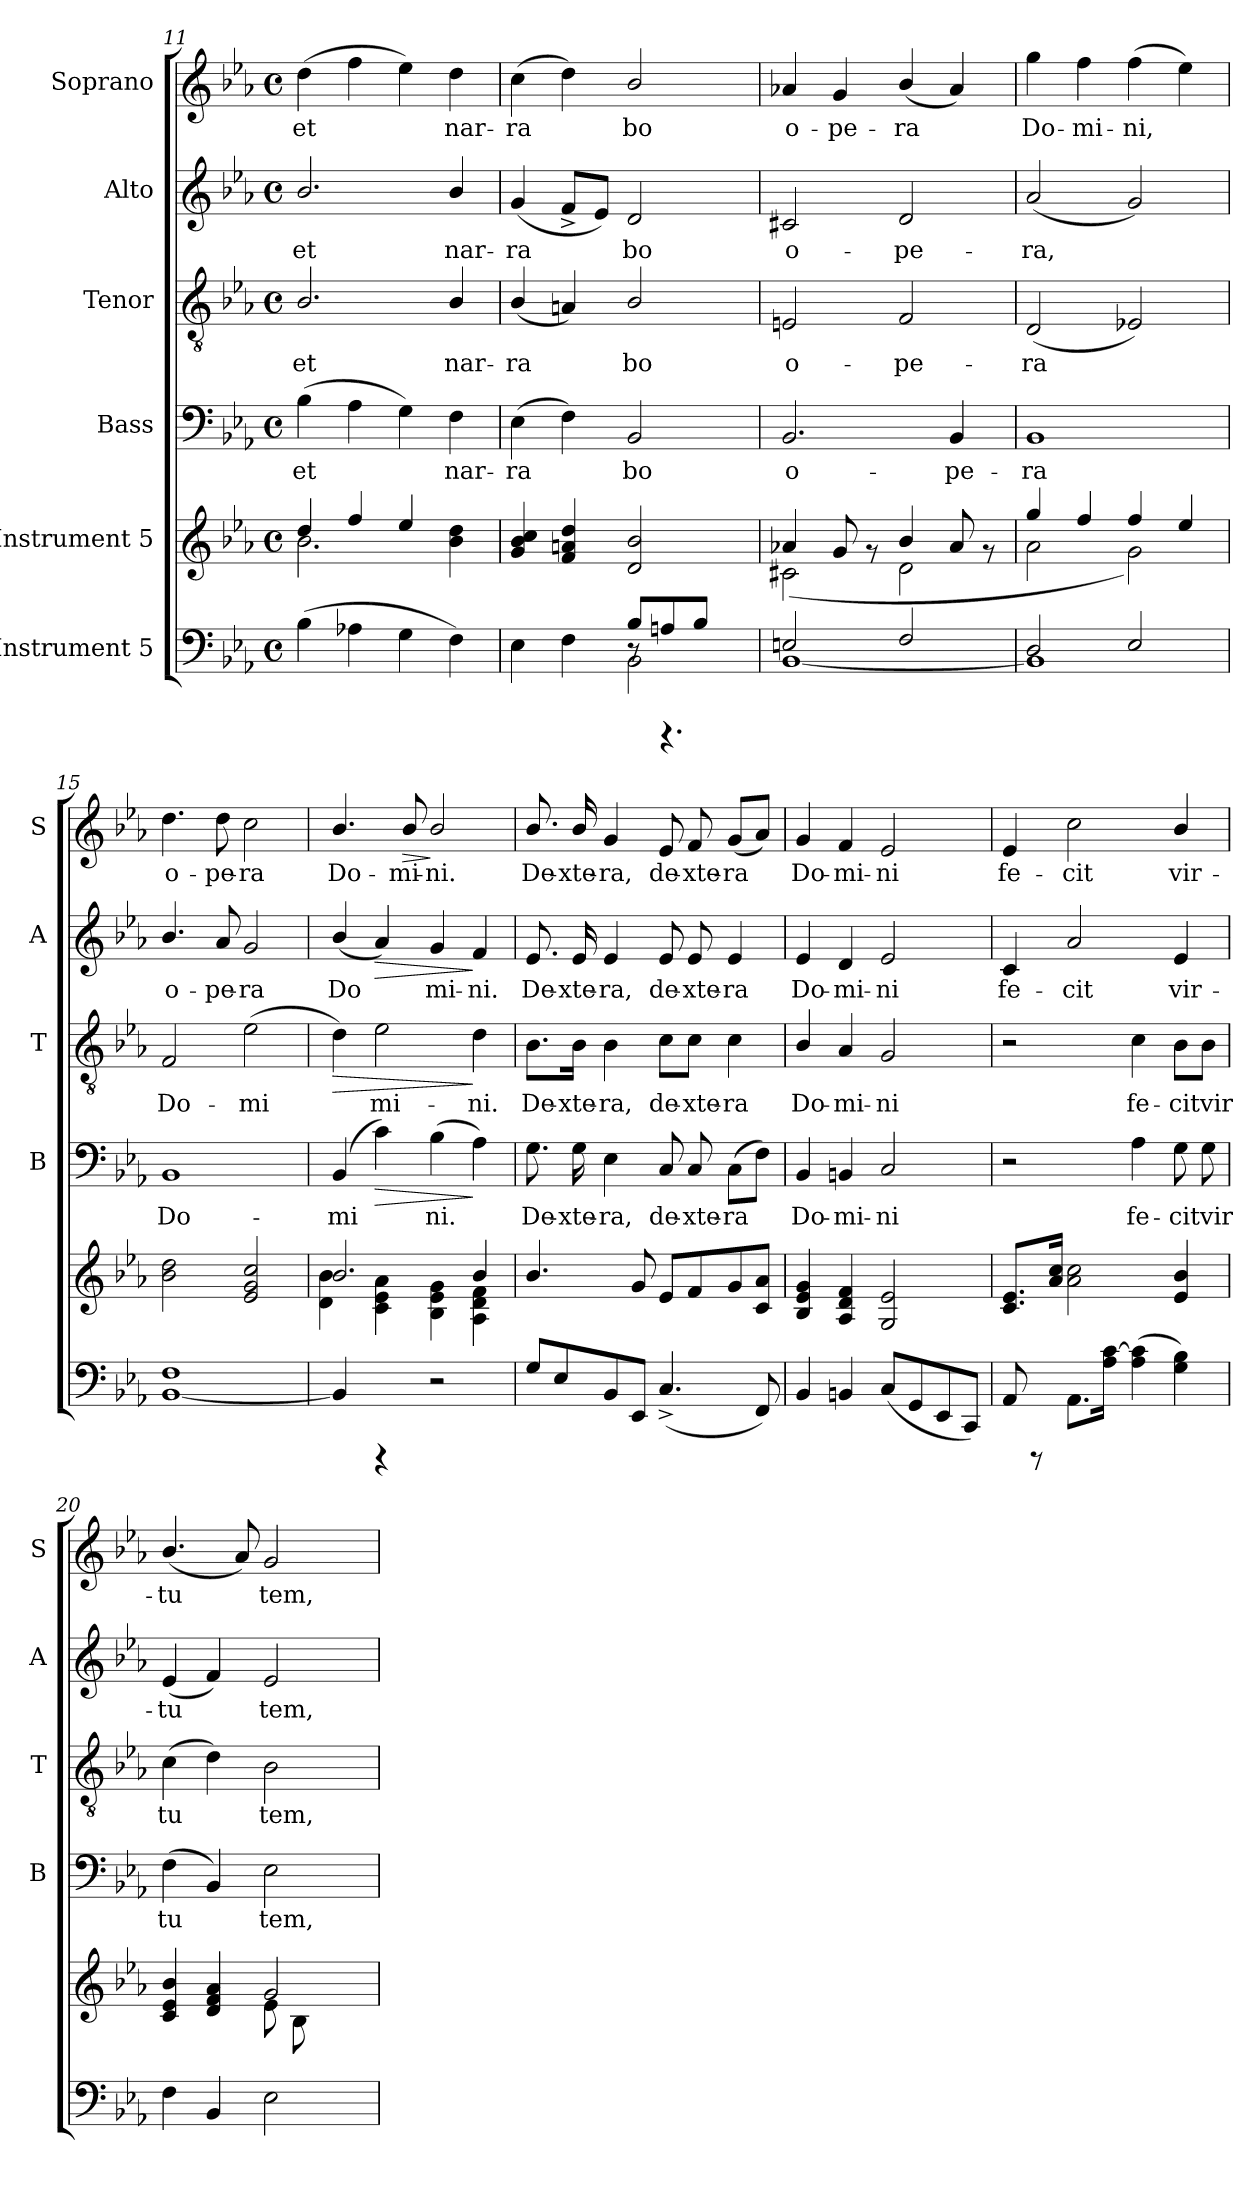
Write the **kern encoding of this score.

**kern	**kern	**kern	**text	**dynam	**kern	**text	**dynam	**kern	**text	**dynam	**kern	**text	**dynam
*part6	*part5	*part4	*part4	*part4	*part3	*part3	*part3	*part2	*part2	*part2	*part1	*part1	*part1
*staff6	*staff5	*staff4	*staff4	*staff4	*staff3	*staff3	*staff3	*staff2	*staff2	*staff2	*staff1	*staff1	*staff1
*I"Instrument 5	*I"Instrument 5	*I"Bass	*	*	*I"Tenor	*	*	*I"Alto	*	*	*I"Soprano	*	*
*	*	*I'B	*	*	*I'T	*	*	*I'A	*	*	*I'S	*	*
*clefF4	*clefG2	*clefF4	*	*	*clefGv2	*	*	*clefG2	*	*	*clefG2	*	*
*k[b-e-a-]	*k[b-e-a-]	*k[b-e-a-]	*	*	*k[b-e-a-]	*	*	*k[b-e-a-]	*	*	*k[b-e-a-]	*	*
*E-:	*E-:	*E-:	*	*	*E-:	*	*	*E-:	*	*	*E-:	*	*
*M4/4	*M4/4	*M4/4	*	*	*M4/4	*	*	*M4/4	*	*	*M4/4	*	*
*met(c)	*met(c)	*met(c)	*	*	*met(c)	*	*	*met(c)	*	*	*met(c)	*	*
=11	=11	=11	=11	=11	=11	=11	=11	=11	=11	=11	=11	=11	=11
*	*^	*	*	*	*	*	*	*	*	*	*	*	*
!	!	!	!	!LO:LY:b	!	!	!LO:LY:b	!	!	!LO:LY:b	!	!	!LO:LY:b	!
(>4B-\	4dd/	2.b-\	(>4B-\	et	.	2.B-/	et	.	2.b-/	et	.	(>4dd\	et	.
!	!	!	!	!LO:LY:b	!	!	!	!	!	!	!	!	!LO:LY:b	!
4A-X\	4ff/	.	4A-\	.	.	.	.	.	.	.	.	4ff\	.	.
!	!	!	!	!LO:LY:b	!	!	!	!	!	!	!	!	!LO:LY:b	!
4G\	4ee-/	.	4G\)	.	.	.	.	.	.	.	.	4ee-\)	.	.
!	!	!	!	!LO:LY:b	!	!	!LO:LY:b	!	!	!LO:LY:b	!	!	!LO:LY:b	!
4F\)	4ryy	4dd\ 4b-\	4F\	nar-	.	4B-/	nar-	.	4b-/	nar-	.	4dd\	nar-	.
!!LO:PB:g=z
=12	=12	=12	=12	=12	=12	=12	=12	=12	=12	=12	=12	=12	=12	=12
*^	*	*	*	*	*	*	*	*	*	*	*	*	*	*
*	*^	*	*	*	*	*	*	*	*	*	*	*	*	*	*
!	!	!	!	!	!	!LO:LY:b	!	!	!LO:LY:b	!	!	!LO:LY:b	!	!	!LO:LY:b	!
*	*	*	*v	*v	*	*	*	*	*	*	*	*	*	*	*	*
2ryy	4E-\	2ryy	4b-/ 4g/ 4cc/	(>4E-\	-ra	.	(<4B-/	-ra	.	(<4g/	-ra	.	(>4cc\	-ra	.
!	!	!	!	!	!LO:LY:b	!	!	!LO:LY:b	!	!	!LO:LY:b	!	!	!LO:LY:b	!
.	4F\	.	4an/ 4f/ 4dd/	4F\)	.	.	4An/)	.	.	8f^>/L	.	.	4dd\)	.	.
!	!	!	!	!	!	!	!	!	!	!	!LO:LY:b	!	!	!	!
.	.	.	.	.	.	.	.	.	.	8e-/J)	.	.	.	.	.
!	!	!	!	!	!LO:LY:b	!	!	!LO:LY:b	!	!	!LO:LY:b	!	!	!LO:LY:b	!
8B-/L	8r	2BB-\	2b-/ 2d/	2BB-/	bo	.	2B-/	bo	.	2d/	bo	.	2b-/	bo	.
8An/	4.rCCC	.	.	.	.	.	.	.	.	.	.	.	.	.	.
8B-/J	.	.	.	.	.	.	.	.	.	.	.	.	.	.	.
8ryy	.	.	.	.	.	.	.	.	.	.	.	.	.	.	.
*	*v	*v	*	*	*	*	*	*	*	*	*	*	*	*	*
=13	=13	=13	=13	=13	=13	=13	=13	=13	=13	=13	=13	=13	=13	=13
*	*	*^	*	*	*	*	*	*	*	*	*	*	*	*
!	!	!	!	!	!LO:LY:b	!	!	!LO:LY:b	!	!	!LO:LY:b	!	!	!LO:LY:b	!
2En/	[<1BB-	4a-X/	(<2c#X\	2.BB-/	o-	.	2En/	o-	.	2c#X/	o-	.	4a-X/	o-	.
!	!	!	!	!	!	!	!	!	!	!	!	!	!	!LO:LY:b	!
.	.	8g/	.	.	.	.	.	.	.	.	.	.	4g/	-pe-	.
.	.	8rf	.	.	.	.	.	.	.	.	.	.	.	.	.
!	!	!	!	!	!	!	!	!LO:LY:b	!	!	!LO:LY:b	!	!	!LO:LY:b	!
2F/	.	4b-/	2d\	.	.	.	2F/	-pe-	.	2d/	-pe-	.	(<4b-/	-ra	.
!	!	!	!	!	!LO:LY:b	!	!	!	!	!	!	!	!	!LO:LY:b	!
.	.	8a-/	.	4BB-/	-pe-	.	.	.	.	.	.	.	4a-/)	.	.
.	.	8rf	.	.	.	.	.	.	.	.	.	.	.	.	.
=14	=14	=14	=14	=14	=14	=14	=14	=14	=14	=14	=14	=14	=14	=14	=14
!	!	!	!	!	!LO:LY:b	!	!	!LO:LY:b	!	!	!LO:LY:b	!	!	!LO:LY:b	!
2D/	1BB-]	4gg/	2a-\	1BB-	-ra	.	(<2D/	-ra	.	(<2a-/	-ra,	.	4gg\	Do-	.
!	!	!	!	!	!	!	!	!	!	!	!	!	!	!LO:LY:b	!
.	.	4ff/	.	.	.	.	.	.	.	.	.	.	4ff\	-mi-	.
!	!	!	!	!	!	!	!	!LO:LY:b	!	!	!LO:LY:b	!	!	!LO:LY:b	!
2E-/	.	4ff/	2g\)	.	.	.	2E-X/)	.	.	2g/)	.	.	(>4ff\	-ni,	.
!	!	!	!	!	!	!	!	!	!	!	!	!	!	!LO:LY:b	!
.	.	4ee-/	.	.	.	.	.	.	.	.	.	.	4ee-\)	.	.
*v	*v	*	*	*	*	*	*	*	*	*	*	*	*	*	*
*	*v	*v	*	*	*	*	*	*	*	*	*	*	*	*
=15	=15	=15	=15	=15	=15	=15	=15	=15	=15	=15	=15	=15	=15
!	!	!	!LO:LY:b	!	!	!LO:LY:b	!	!	!LO:LY:b	!	!	!LO:LY:b	!
[<1BB- 1F	2b-\ 2dd\	1BB-	Do-	.	2F/	Do-	.	4.b-/	o-	.	4.dd\	o-	.
!	!	!	!	!	!	!	!	!	!LO:LY:b	!	!	!LO:LY:b	!
.	.	.	.	.	.	.	.	8a-/	-pe-	.	8dd\	-pe-	.
!	!	!	!	!	!	!LO:LY:b	!	!	!LO:LY:b	!	!	!LO:LY:b	!
.	2g/ 2e-/ 2cc/	.	.	.	(>2e-\	-mi	.	2g/	-ra	.	2cc\	-ra	.
=16	=16	=16	=16	=16	=16	=16	=16	=16	=16	=16	=16	=16	=16
*	*^	*	*	*	*	*	*	*	*	*	*	*	*
!	!	!	!	!LO:LY:b	!	!	!LO:LY:b	!LO:HP:b	!	!LO:LY:b	!	!	!LO:LY:b	!
4BB-/]	2.b-/	4b-\ 4d\	(<4BB-/	-mi	.	4d\)	.	>	(<4b-/	Do	.	4.b-/	Do-	.
!	!	!	!	!LO:LY:b	!LO:HP:b	!	!LO:LY:b	!	!	!LO:LY:b	!LO:HP:b	!	!	!
4rCCC	.	4e-\ 4c\ 4a-\	4c\)	.	>	2e-\	mi-	.	4a-/)	.	>	.	.	.
!	!	!	!	!	!	!	!	!	!	!	!	!	!LO:LY:b	!LO:HP:b
.	.	.	.	.	.	.	.	.	.	.	.	8b-/	-mi-	>
!	!	!	!	!LO:LY:b	!	!	!	!	!	!LO:LY:b	!	!	!LO:LY:b	!
2r	.	4e-\ 4B-\ 4g\	(>4B-\	ni.	.	.	.	.	4g/	mi-	.	2b-/	-ni.	]
!	!	!	!	!LO:LY:b	!	!	!LO:LY:b	!	!	!LO:LY:b	!	!	!	!
.	4b-/	4f\ 4A-\ 4d\	4A-\)	.	]	4d\	-ni.	]	4f/	-ni.	]	.	.	.
=17	=17	=17	=17	=17	=17	=17	=17	=17	=17	=17	=17	=17	=17	=17
!	!	!	!	!LO:LY:b	!	!	!LO:LY:b	!	!	!LO:LY:b	!	!	!LO:LY:b	!
*	*v	*v	*	*	*	*	*	*	*	*	*	*	*	*
8G/L	4.b-/	8.G\	De-	.	8.B-\L	De-	.	8.e-/	De-	.	8.b-/	De-	.
8E-/	.	.	.	.	.	.	.	.	.	.	.	.	.
!	!	!	!LO:LY:b	!	!	!LO:LY:b	!	!	!LO:LY:b	!	!	!LO:LY:b	!
.	.	16G\	-xte-	.	16B-\Jk	-xte-	.	16e-/	-xte-	.	16b-/	-xte-	.
!	!	!	!LO:LY:b	!	!	!LO:LY:b	!	!	!LO:LY:b	!	!	!LO:LY:b	!
8BB-/	.	4E-\	-ra,	.	4B-\	-ra,	.	4e-/	-ra,	.	4g/	-ra,	.
8EE-/J	8g/	.	.	.	.	.	.	.	.	.	.	.	.
!	!	!	!LO:LY:b	!	!	!LO:LY:b	!	!	!LO:LY:b	!	!	!LO:LY:b	!
(<4.C^</	8e-/L	8C/	de-	.	8c\L	de-	.	8e-/	de-	.	8e-/	de-	.
!	!	!	!LO:LY:b	!	!	!LO:LY:b	!	!	!LO:LY:b	!	!	!LO:LY:b	!
.	8f/	8C/	-xte-	.	8c\J	-xte-	.	8e-/	-xte-	.	8f/	-xte-	.
!	!	!	!LO:LY:b	!	!	!LO:LY:b	!	!	!LO:LY:b	!	!	!LO:LY:b	!
.	8g/	(>8C\L	-ra	.	4c\	-ra	.	4e-/	-ra	.	(<8g/L	-ra	.
!	!	!	!LO:LY:b	!	!	!	!	!	!	!	!	!LO:LY:b	!
8FF/)	8c/ 8a-/J	8F\J)	.	.	.	.	.	.	.	.	8a-/J)	.	.
!!LO:PB:g=z
=18	=18	=18	=18	=18	=18	=18	=18	=18	=18	=18	=18	=18	=18
!	!	!	!LO:LY:b	!	!	!LO:LY:b	!	!	!LO:LY:b	!	!	!LO:LY:b	!
4BB-/	4g/ 4B-/ 4e-/	4BB-/	Do-	.	4B-/	Do-	.	4e-/	Do-	.	4g/	Do-	.
!	!	!	!LO:LY:b	!	!	!LO:LY:b	!	!	!LO:LY:b	!	!	!LO:LY:b	!
4BBn/	4f/ 4A-/ 4d/	4BBn/	-mi-	.	4A-/	-mi-	.	4d/	-mi-	.	4f/	-mi-	.
!	!	!	!LO:LY:b	!	!	!LO:LY:b	!	!	!LO:LY:b	!	!	!LO:LY:b	!
(<8C/L	2e-/ 2G/	2C/	-ni	.	2G/	-ni	.	2e-/	-ni	.	2e-/	-ni	.
8GG/	.	.	.	.	.	.	.	.	.	.	.	.	.
8EE-/	.	.	.	.	.	.	.	.	.	.	.	.	.
8CC/J)	.	.	.	.	.	.	.	.	.	.	.	.	.
=19	=19	=19	=19	=19	=19	=19	=19	=19	=19	=19	=19	=19	=19
!	!	!	!	!	!	!	!	!	!LO:LY:b	!	!	!LO:LY:b	!
8AA-/	8.e-/ 8.c/L	2r	.	.	2r	.	.	4c/	fe-	.	4e-/	fe-	.
8rCCC	.	.	.	.	.	.	.	.	.	.	.	.	.
.	16cc/ 16a-/J	.	.	.	.	.	.	.	.	.	.	.	.
!	!	!	!	!	!	!	!	!	!LO:LY:b	!	!	!LO:LY:b	!
8.AA-\L	2a-\ 2cc\	.	.	.	.	.	.	2a-/	-cit	.	2cc\	-cit	.
[<16c\ 16A-\J	.	.	.	.	.	.	.	.	.	.	.	.	.
!	!	!	!LO:LY:b	!	!	!LO:LY:b	!	!	!	!	!	!	!
(>4c\] 4A-\	.	4A-\	fe-	.	4c\	fe-	.	.	.	.	.	.	.
!	!	!	!LO:LY:b	!	!	!LO:LY:b	!	!	!LO:LY:b	!	!	!LO:LY:b	!
4B-\ 4G\)	4b-/ 4e-/	8G\	-citvir-	.	8B-\L	-citvir-	.	4e-/	vir-	.	4b-/	vir-	.
!	!	!	!LO:LY:b	!	!	!LO:LY:b	!	!	!	!	!	!	!
.	.	8G\	--	.	8B-\J	--	.	.	.	.	.	.	.
=20	=20	=20	=20	=20	=20	=20	=20	=20	=20	=20	=20	=20	=20
*^	*^	*	*	*	*	*	*	*	*	*	*	*	*
!	!	!	!	!	!LO:LY:b	!	!	!LO:LY:b	!	!	!LO:LY:b	!	!	!LO:LY:b	!
2..ryy	4F\	4e-/ 4c/ 4b-/	2ryy	(<4F\	-tu	.	(>4c\	-tu	.	(<4e-/	-tu	.	(<4.b-/	-tu	.
!	!	!	!	!	!LO:LY:b	!	!	!LO:LY:b	!	!	!LO:LY:b	!	!	!	!
.	4BB-/	4f/ 4d/ 4a-/	.	4BB-/)	.	.	4d\)	.	.	4f/)	.	.	.	.	.
!	!	!	!	!	!	!	!	!	!	!	!	!	!	!LO:LY:b	!
.	.	.	.	.	.	.	.	.	.	.	.	.	8a-/)	.	.
!	!	!	!	!	!LO:LY:b	!	!	!LO:LY:b	!	!	!LO:LY:b	!	!	!LO:LY:b	!
.	2E-\	2g/	8e-\L	2E-\	tem,	.	2B-\	tem,	.	2e-/	tem,	.	2g/	tem,	.
.	.	.	8B-\	.	.	.	.	.	.	.	.	.	.	.	.
.	.	.	4ryy	.	.	.	.	.	.	.	.	.	.	.	.
8G/ 8E-/J	.	.	.	.	.	.	.	.	.	.	.	.	.	.	.
*v	*v	*	*	*	*	*	*	*	*	*	*	*	*	*	*
*	*v	*v	*	*	*	*	*	*	*	*	*	*	*	*
=	=	=	=	=	=	=	=	=	=	=	=	=	=
*-	*-	*-	*-	*-	*-	*-	*-	*-	*-	*-	*-	*-	*-
